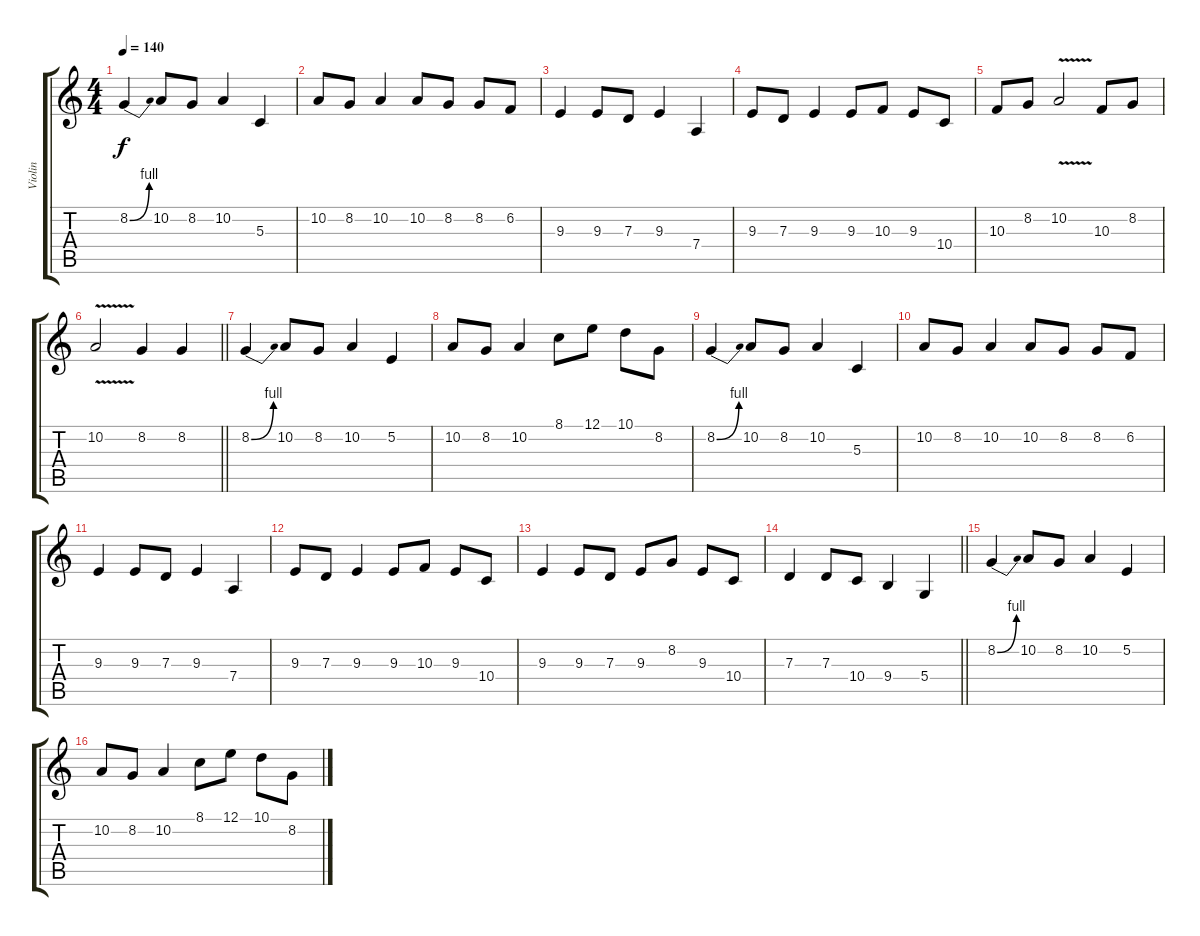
\track ("Violin" "Violin") {instrument violin}
\staff {score tabs}
\tuning (E4 B3 G3 D3 A2 E2) {hide}
\ts (4 4)
\tempo 140
\clef g2
\ks c
8.2{be (bend 0 0 60 4)}.4{dy f} 10.2.8 8.2.8 10.2.4 5.3.4 |
10.2.8 8.2.8 10.2.4 10.2.8 8.2.8 8.2.8 6.2.8 |
9.3.4 9.3.8 7.3.8 9.3.4 7.4.4 |
9.3.8 7.3.8 9.3.4 9.3.8 10.3.8 9.3.8 10.4.8 |
10.3.8 8.2.8 10.2{v}.2 10.3.8 8.2.8 |
\barLineRight lightlight
10.2{v}.2 8.2.4 8.2.4 |
8.2{be (bend 0 0 60 4)}.4 10.2.8 8.2.8 10.2.4 5.2.4 |
10.2.8 8.2.8 10.2.4 8.1.8 12.1.8 10.1.8 8.2.8 |
8.2{be (bend 0 0 60 4)}.4 10.2.8 8.2.8 10.2.4 5.3.4 |
10.2.8 8.2.8 10.2.4 10.2.8 8.2.8 8.2.8 6.2.8 |
9.3.4 9.3.8 7.3.8 9.3.4 7.4.4 |
9.3.8 7.3.8 9.3.4 9.3.8 10.3.8 9.3.8 10.4.8 |
9.3.4 9.3.8 7.3.8 9.3.8 8.2.8 9.3.8 10.4.8 |
\barLineRight lightlight
7.3.4 7.3.8 10.4.8 9.4.4 5.4.4 |
8.2{be (bend 0 0 60 4)}.4 10.2.8 8.2.8 10.2.4 5.2.4 |
10.2.8 8.2.8 10.2.4 8.1.8 12.1.8 10.1.8 8.2.8
